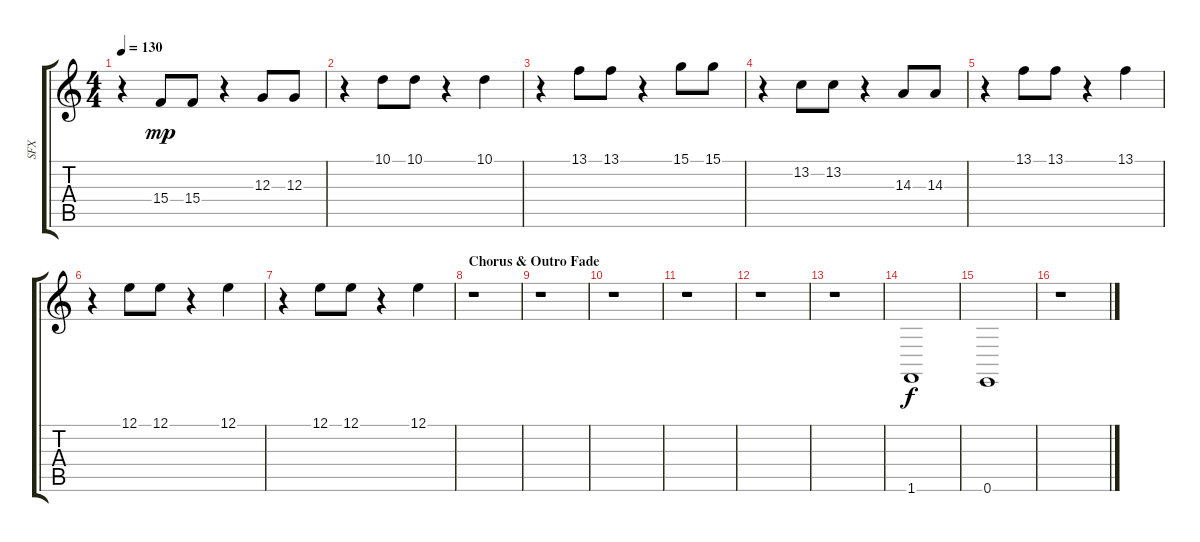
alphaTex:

\track ("SFX " "SFX ") {instrument marimba}
\staff {score tabs}
\tuning (E4 B3 G3 D3 A2 E2) {hide}
\ts (4 4)
\tempo 130
\clef g2
\ks c
r.4{dy mp} 15.4.8 15.4.8 r.4 12.3.8 12.3.8 |
r.4 10.1.8 10.1.8 r.4 10.1.4 |
r.4 13.1.8 13.1.8 r.4 15.1.8 15.1.8 |
r.4 13.2.8 13.2.8 r.4 14.3.8 14.3.8 |
r.4 13.1.8 13.1.8 r.4 13.1.4 |
r.4 12.1.8 12.1.8 r.4 12.1.4 |
r.4 12.1.8 12.1.8 r.4 12.1.4 |
\section ("" "Chorus & Outro Fade")
r.1 |
r.1 |
r.1 |
r.1 |
r.1 |
r.1{instrument lead1square} |
1.6.1{dy f} |
0.6.1 |
r.1{instrument marimba}
